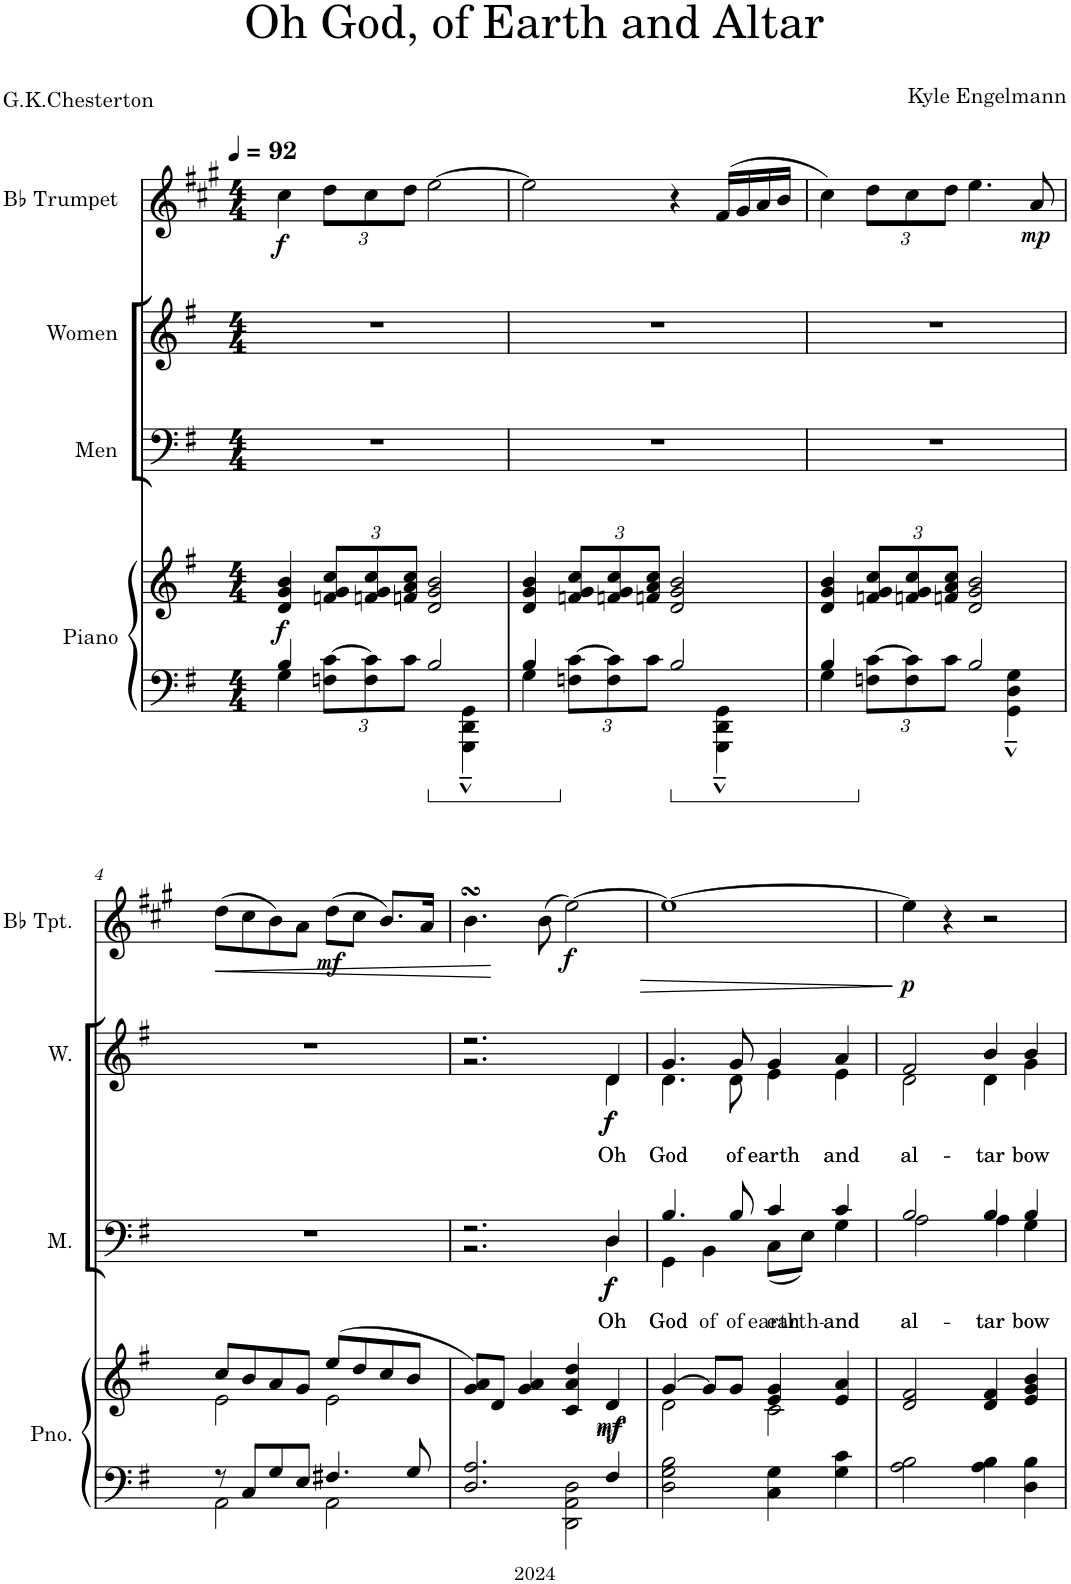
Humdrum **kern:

**kern	**kern	**dynam	**kern	**text	**dynam	**kern	**text	**dynam	**kern	**dynam
*part4	*part4	*part4	*part3	*part3	*part3	*part2	*part2	*part2	*part1	*part1
*staff5	*staff4	*staff4/5	*staff3	*staff3	*staff3	*staff2	*staff2	*staff2	*staff1	*staff1
*I"Piano	*	*	*I"Men	*	*	*I"Women	*	*	*I"Bb Trumpet	*
*I'Pno.	*	*	*I'M.	*	*	*I'W.	*	*	*I'Bb Tpt.	*
*clefF4	*clefG2	*	*clefF4	*	*	*clefG2	*	*	*clefG2	*
*	*	*	*	*	*	*	*	*	*Trd1c2	*
*k[f#]	*k[f#]	*	*k[f#]	*	*	*k[f#]	*	*	*k[f#c#g#]	*
*M4/4	*M4/4	*	*M4/4	*	*	*M4/4	*	*	*M4/4	*
*MM92	*MM92	*	*MM92	*	*	*MM92	*	*	*MM92	*
=1	=1	=1	=1	=1	=1	=1	=1	=1	=1	=1
*^	*	*	*	*	*	*	*	*	*	*
!	!	!	!LO:DY:b	!	!	!	!	!	!	!	!LO:DY:b
4B/	4G\	4d/ 4g/ 4b/	f	1r	.	.	1r	.	.	4cc#\	f
*Xbrackettup	*	*Xbrackettup	*	*	*	*	*	*	*	*Xbrackettup	*
12Fn\ [12c\L	2ryy	12fn/ 12g/ 12cc/L	.	.	.	.	.	.	.	12dd\L	.
12F\ 12c\]	.	12fn/ 12g/ 12cc/	.	.	.	.	.	.	.	12cc#\	.
12c\J	.	12fn/ 12a/ 12cc/J	.	.	.	.	.	.	.	12dd\J	.
2B/	.	2d/ 2g/ 2b/	.	.	.	.	.	.	.	[2ee\	.
.	4GGG\~^^ 4DD\~^^ 4GG\~^^	.	.	.	.	.	.	.	.	.	.
=2	=2	=2	=2	=2	=2	=2	=2	=2	=2	=2	=2
4B/	4G\	4d/ 4g/ 4b/	.	1r	.	.	1r	.	.	2ee\]	.
12Fn\ [12c\L	2ryy	12fn/ 12g/ 12cc/L	.	.	.	.	.	.	.	.	.
12F\ 12c\]	.	12fn/ 12g/ 12cc/	.	.	.	.	.	.	.	.	.
12c\J	.	12fn/ 12a/ 12cc/J	.	.	.	.	.	.	.	.	.
2B/	.	2d/ 2g/ 2b/	.	.	.	.	.	.	.	4r	.
.	4GGG\~^^ 4DD\~^^ 4GG\~^^	.	.	.	.	.	.	.	.	(16f#/LL	.
.	.	.	.	.	.	.	.	.	.	16g#/	.
.	.	.	.	.	.	.	.	.	.	16a/	.
.	.	.	.	.	.	.	.	.	.	16b/JJ	.
=3	=3	=3	=3	=3	=3	=3	=3	=3	=3	=3	=3
4B/	4G\	4d/ 4g/ 4b/	.	1r	.	.	1r	.	.	4cc#\)	.
12Fn\ [12c\L	2ryy	12fn/ 12g/ 12cc/L	.	.	.	.	.	.	.	12dd\L	.
12F\ 12c\]	.	12fn/ 12g/ 12cc/	.	.	.	.	.	.	.	12cc#\	.
12c\J	.	12fn/ 12a/ 12cc/J	.	.	.	.	.	.	.	12dd\J	.
2B/	.	2d/ 2g/ 2b/	.	.	.	.	.	.	.	4.ee\	.
.	4GG\~^^ 4D\~^^ 4G\~^^	.	.	.	.	.	.	.	.	.	.
!	!	!	!	!	!	!	!	!	!	!	!LO:DY:b
.	.	.	.	.	.	.	.	.	.	8a/	mp
!!LO:LB:g=z
=4	=4	=4	=4	=4	=4	=4	=4	=4	=4	=4	=4
*	*	*^	*	*	*	*	*	*	*	*	*
!	!	!	!	!	!	!	!	!	!	!	!	!LO:HP:b
8r	2AA\	8cc/L	2e\	.	1r	.	.	1r	.	.	(8dd\L	<
8C/L	.	8b/	.	.	.	.	.	.	.	.	8cc#\	.
8G/	.	8a/	.	.	.	.	.	.	.	.	8b\)	.
8E/J	.	8g/J	.	.	.	.	.	.	.	.	8a\J	.
!	!	!	!	!	!	!	!	!	!	!	!	!LO:DY:b
4.F#X/	2AA\	(8ee/L	2e\	.	.	.	.	.	.	.	(8dd\L	mf
.	.	8dd/	.	.	.	.	.	.	.	.	8cc#\J	.
.	.	8cc/	.	.	.	.	.	.	.	.	8.b/L)	.
8G/	.	8b/J	.	.	.	.	.	.	.	.	.	.
.	.	.	.	.	.	.	.	.	.	.	16a/Jk	.
*	*	*v	*v	*	*	*	*	*	*	*	*	*
=5	=5	=5	=5	=5	=5	=5	=5	=5	=5	=5	=5
*	*	*	*	*^	*	*	*^	*	*	*	*
2.D/ 2.A/	2ryy	8g/ 8a/L)	.	2.r	2.r	.	.	2.r	2.r	.	.	4.bsSSS\	.
.	.	8d/J	.	.	.	.	.	.	.	.	.	.	.
.	.	4g/ 4a/	.	.	.	.	.	.	.	.	.	.	.
.	.	.	.	.	.	.	.	.	.	.	.	(8b\	[
!	!	!	!	!	!	!	!	!	!	!	!	!	!LO:DY:b
.	2DD\ 2AA\ 2D\	4c/ 4a/ 4dd/	.	.	.	.	.	.	.	.	.	[2ee\)	f
!	!	!	!	!	!	!LO:LY:b	!	!	!	!	!	!	!
!	!	!	!	!	!	!LO:LY:b	!	!	!	!LO:LY:b	!	!	!
!	!	!	!LO:DY:b	!	!	!	!	!	!	!LO:LY:b	!	!	!
!	!	!	!LO:DY:n=1:b	!	!	!	!LO:DY:b	!	!	!	!	!	!
!	!	!	!	!	!	!	!LO:DY:n=1:b	!	!	!	!LO:DY:b	!	!
!	!	!	!	!	!	!	!	!	!	!	!LO:DY:n=1:b	!	!
4F#/	.	4d/	mf mf	4D/	4D\	Oh	f f	4d/	4d\	Oh	f f	.	.
*v	*v	*	*	*	*	*	*	*	*	*	*	*	*
=6	=6	=6	=6	=6	=6	=6	=6	=6	=6	=6	=6	=6
*	*^	*	*	*	*	*	*	*	*	*	*	*
!	!	!	!	!	!	!LO:LY:b	!	!	!	!	!	!	!
!	!	!	!	!	!	!LO:LY:b	!	!	!	!LO:LY:b	!	!	!
!	!	!	!	!	!	!	!	!	!	!LO:LY:b	!	!	!LO:HP:b
2D\ 2G\ 2B\	[4g/	2d\	.	4.B/	4GG\	God	.	4.g/	4.d\	God	.	1ee_	>
!	!	!	!	!	!	!LO:LY:b	!	!	!	!	!	!	!
.	8g/L]	.	.	.	4BB\	of	.	.	.	.	.	.	.
!	!	!	!	!	!	!LO:LY:b	!	!	!	!LO:LY:b	!	!	!
!	!	!	!	!	!	!	!	!	!	!LO:LY:b	!	!	!
.	8g/J	.	.	8B/	.	of	.	8g/	8d\	of	.	.	.
!	!	!	!	!	!	!LO:LY:b	!	!	!	!	!	!	!
!	!	!	!	!	!	!LO:LY:b	!	!	!	!LO:LY:b	!	!	!
!	!	!	!	!	!	!	!	!	!	!LO:LY:b	!	!	!
4C\ 4G\	4e/ 4g/	2c\	.	4c/	(8C\L	earth-	.	4g/	4e\	earth	.	.	.
.	.	.	.	.	8E\J)	.	.	.	.	.	.	.	.
!	!	!	!	!	!	!LO:LY:b	!	!	!	!	!	!	!
!	!	!	!	!	!	!LO:LY:b	!	!	!	!LO:LY:b	!	!	!
!	!	!	!	!	!	!	!	!	!	!LO:LY:b	!	!	!
4G\ 4c\	4e/ 4a/	.	.	4c/	4G\	-and	.	4a/	4e\	and	.	.	.
*	*v	*v	*	*	*	*	*	*v	*v	*	*	*	*
*	*	*	*v	*v	*	*	*	*	*	*	*
.	.	.	.	.	.	.	.	.	.	]
=7	=7	=7	=7	=7	=7	=7	=7	=7	=7	=7
!	!	!	!	!LO:LY:b	!	!	!	!	!	!
*	*	*	*^	*	*	*	*	*	*	*
!	!	!	!	!	!LO:LY:b	!	!	!LO:LY:b	!	!	!
*	*	*	*	*	*	*	*^	*	*	*	*
!	!	!	!	!	!	!	!	!	!LO:LY:b	!	!	!LO:DY:b
2A\ 2B\	2d/ 2f#/	.	2B/	2A\	al-	.	2f#/	2d\	al-	.	4ee\]	p
.	.	.	.	.	.	.	.	.	.	.	4r	.
!	!	!	!	!	!LO:LY:b	!	!	!	!	!	!	!
!	!	!	!	!	!LO:LY:b	!	!	!	!LO:LY:b	!	!	!
!	!	!	!	!	!	!	!	!	!LO:LY:b	!	!	!
4A\ 4B\	4d/ 4f#/	.	4B/	4A\	tar	.	4b/	4d\	tar	.	2r	.
!	!	!	!	!	!LO:LY:b	!	!	!	!	!	!	!
!	!	!	!	!	!LO:LY:b	!	!	!	!LO:LY:b	!	!	!
!	!	!	!	!	!	!	!	!	!LO:LY:b	!	!	!
4D\ 4B\	4e/ 4g/ 4b/	.	4B/	4G\	bow	.	4b/	4g\	bow	.	.	.
*	*	*	*v	*v	*	*	*	*	*	*	*	*
*	*	*	*	*	*	*v	*v	*	*	*	*
=	=	=	=	=	=	=	=	=	=	=
*-	*-	*-	*-	*-	*-	*-	*-	*-	*-	*-
